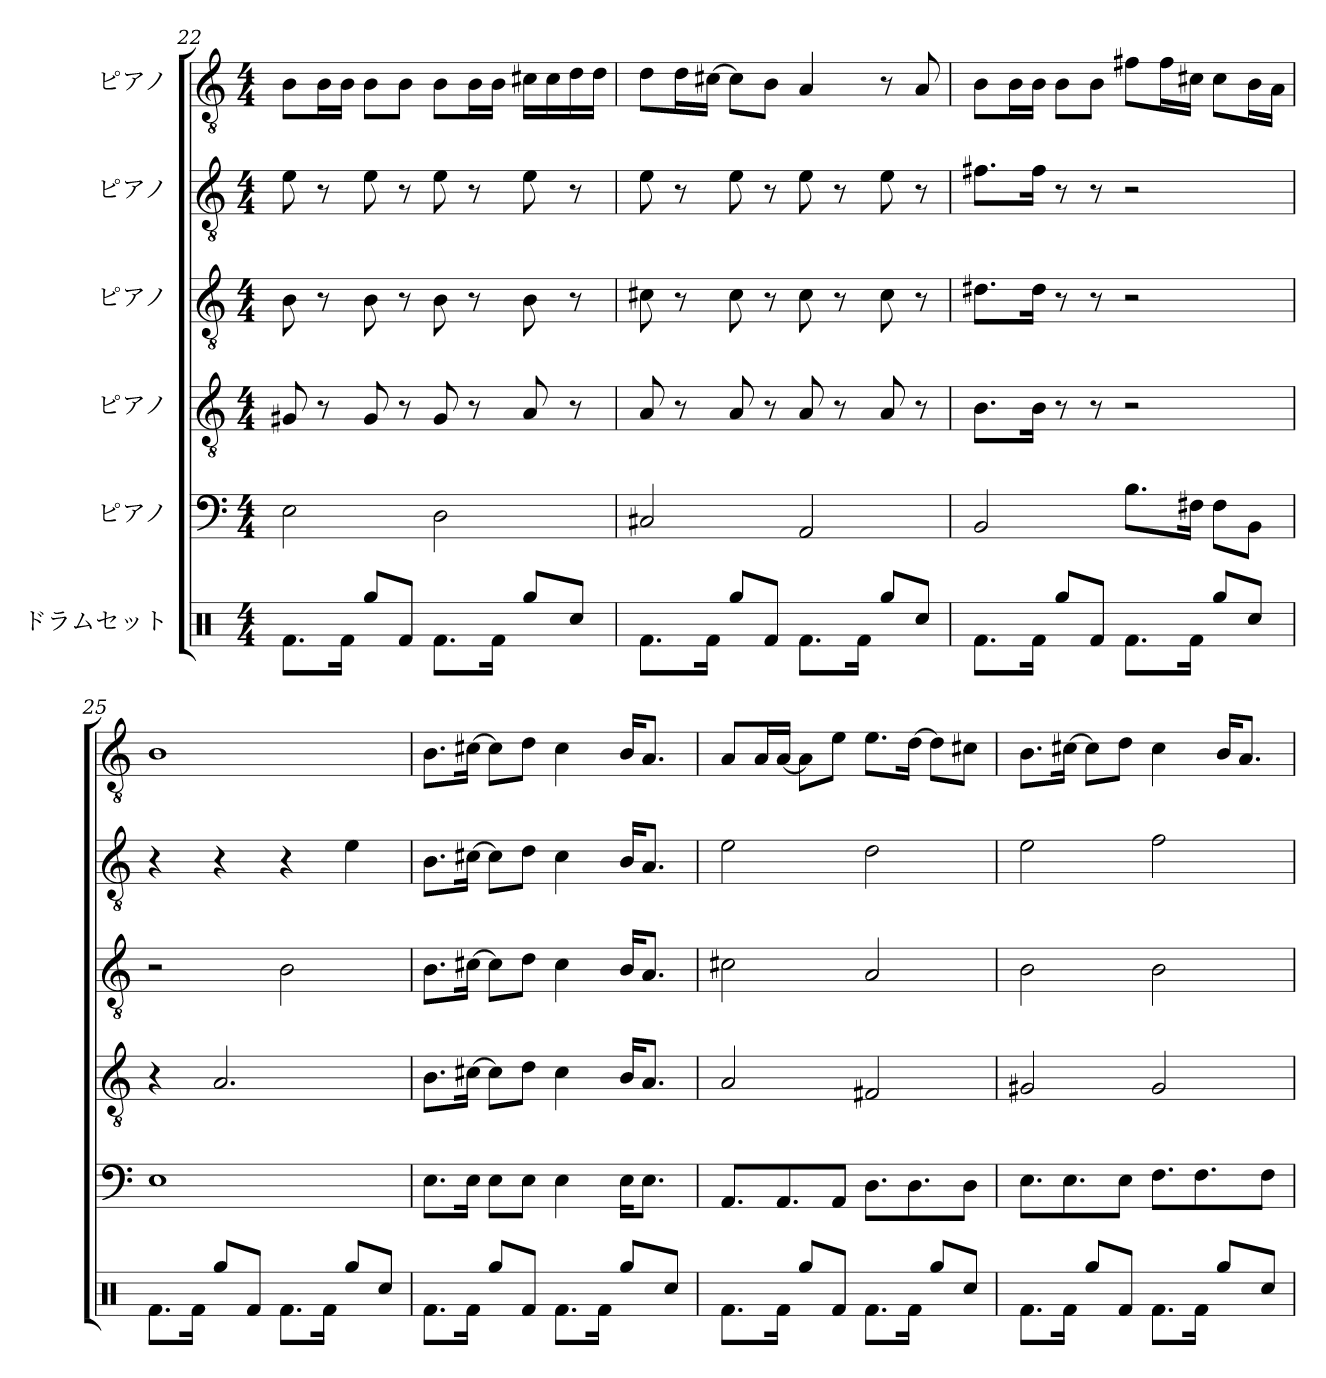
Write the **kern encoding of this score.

**kern	**kern	**kern	**kern	**kern	**kern
*part6	*part5	*part4	*part3	*part2	*part1
*staff6	*staff5	*staff4	*staff3	*staff2	*staff1
*I"ドラムセット	*I"ピアノ	*I"ピアノ	*I"ピアノ	*I"ピアノ	*I"ピアノ
*clefX	*clefF4	*clefGv2	*clefGv2	*clefGv2	*clefGv2
*k[]	*k[]	*k[]	*k[]	*k[]	*k[]
*M4/4	*M4/4	*M4/4	*M4/4	*M4/4	*M4/4
=22	=22	=22	=22	=22	=22
8.Rf\L	2E\	8G#X/	8B\	8e\	8B\L
.	.	8r	8r	8r	16B\L
16Rf\Jk	.	.	.	.	16B\JJ
8Rgg/L	.	8G#/	8B\	8e\	8B\L
8Rf/J	.	8r	8r	8r	8B\J
8.Rf\L	2D\	8G#/	8B\	8e\	8B\L
.	.	8r	8r	8r	16B\L
16Rf\Jk	.	.	.	.	16B\JJ
8Rgg/L	.	8A/	8B\	8e\	16c#X\LL
.	.	.	.	.	16c#\
8Rcc/J	.	8r	8r	8r	16d\
.	.	.	.	.	16d\JJ
=23	=23	=23	=23	=23	=23
8.Rf\L	2C#X/	8A/	8c#X\	8e\	8d\L
.	.	8r	8r	8r	16d\L
16Rf\Jk	.	.	.	.	[16c#X\JJ
8Rgg/L	.	8A/	8c#\	8e\	8c#\L]
8Rf/J	.	8r	8r	8r	8B\J
8.Rf\L	2AA/	8A/	8c#\	8e\	4A/
.	.	8r	8r	8r	.
16Rf\Jk	.	.	.	.	.
8Rgg/L	.	8A/	8c#\	8e\	8r
8Rcc/J	.	8r	8r	8r	8A/
!!LO:LB:g=z
=24	=24	=24	=24	=24	=24
8.Rf\L	2BB/	8.B\L	8.d#X\L	8.f#X\L	8B\L
.	.	.	.	.	16B\L
16Rf\Jk	.	16B\Jk	16d#\Jk	16f#\Jk	16B\JJ
8Rgg/L	.	8r	8r	8r	8B\L
8Rf/J	.	8r	8r	8r	8B\J
8.Rf\L	8.B\L	2r	2r	2r	8f#X\L
.	.	.	.	.	16f#\L
16Rf\Jk	16F#X\Jk	.	.	.	16c#X\JJ
8Rgg/L	8F#\L	.	.	.	8c#\L
8Rcc/J	8BB\J	.	.	.	16B\L
.	.	.	.	.	16A\JJ
=25	=25	=25	=25	=25	=25
8.Rf\L	1E	4r	2r	4r	1B
16Rf\Jk	.	.	.	.	.
8Rgg/L	.	2.A/	.	4r	.
8Rf/J	.	.	.	.	.
8.Rf\L	.	.	2B\	4r	.
16Rf\Jk	.	.	.	.	.
8Rgg/L	.	.	.	4e\	.
8Rcc/J	.	.	.	.	.
=26	=26	=26	=26	=26	=26
8.Rf\L	8.E\L	8.B\L	8.B\L	8.B\L	8.B\L
16Rf\Jk	16E\Jk	[16c#X\Jk	[16c#X\Jk	[16c#X\Jk	[16c#X\Jk
8Rgg/L	8E\L	8c#\L]	8c#\L]	8c#\L]	8c#\L]
8Rf/J	8E\J	8d\J	8d\J	8d\J	8d\J
8.Rf\L	4E\	4c#\	4c#\	4c#\	4c#\
16Rf\Jk	.	.	.	.	.
8Rgg/L	16E\KL	16B/KL	16B/KL	16B/KL	16B/KL
.	8.E\J	8.A/J	8.A/J	8.A/J	8.A/J
8Rcc/J	.	.	.	.	.
=27	=27	=27	=27	=27	=27
8.Rf\L	8.AA/L	2A/	2c#X\	2e\	8A/L
.	.	.	.	.	16A/L
16Rf\Jk	8.AA/	.	.	.	[16A/JJ
8Rgg/L	.	.	.	.	8A\L]
8Rf/J	8AA/J	.	.	.	8e\J
8.Rf\L	8.D\L	2F#X/	2A/	2d\	8.e\L
16Rf\Jk	8.D\	.	.	.	[16d\Jk
8Rgg/L	.	.	.	.	8d\L]
8Rcc/J	8D\J	.	.	.	8c#X\J
=28	=28	=28	=28	=28	=28
8.Rf\L	8.E\L	2G#X/	2B\	2e\	8.B\L
16Rf\Jk	8.E\	.	.	.	[16c#X\Jk
8Rgg/L	.	.	.	.	8c#\L]
8Rf/J	8E\J	.	.	.	8d\J
8.Rf\L	8.F\L	2G#/	2B\	2f\	4c#\
16Rf\Jk	8.F\	.	.	.	.
8Rgg/L	.	.	.	.	16B/KL
.	.	.	.	.	8.A/J
8Rcc/J	8F\J	.	.	.	.
=	=	=	=	=	=
*-	*-	*-	*-	*-	*-
